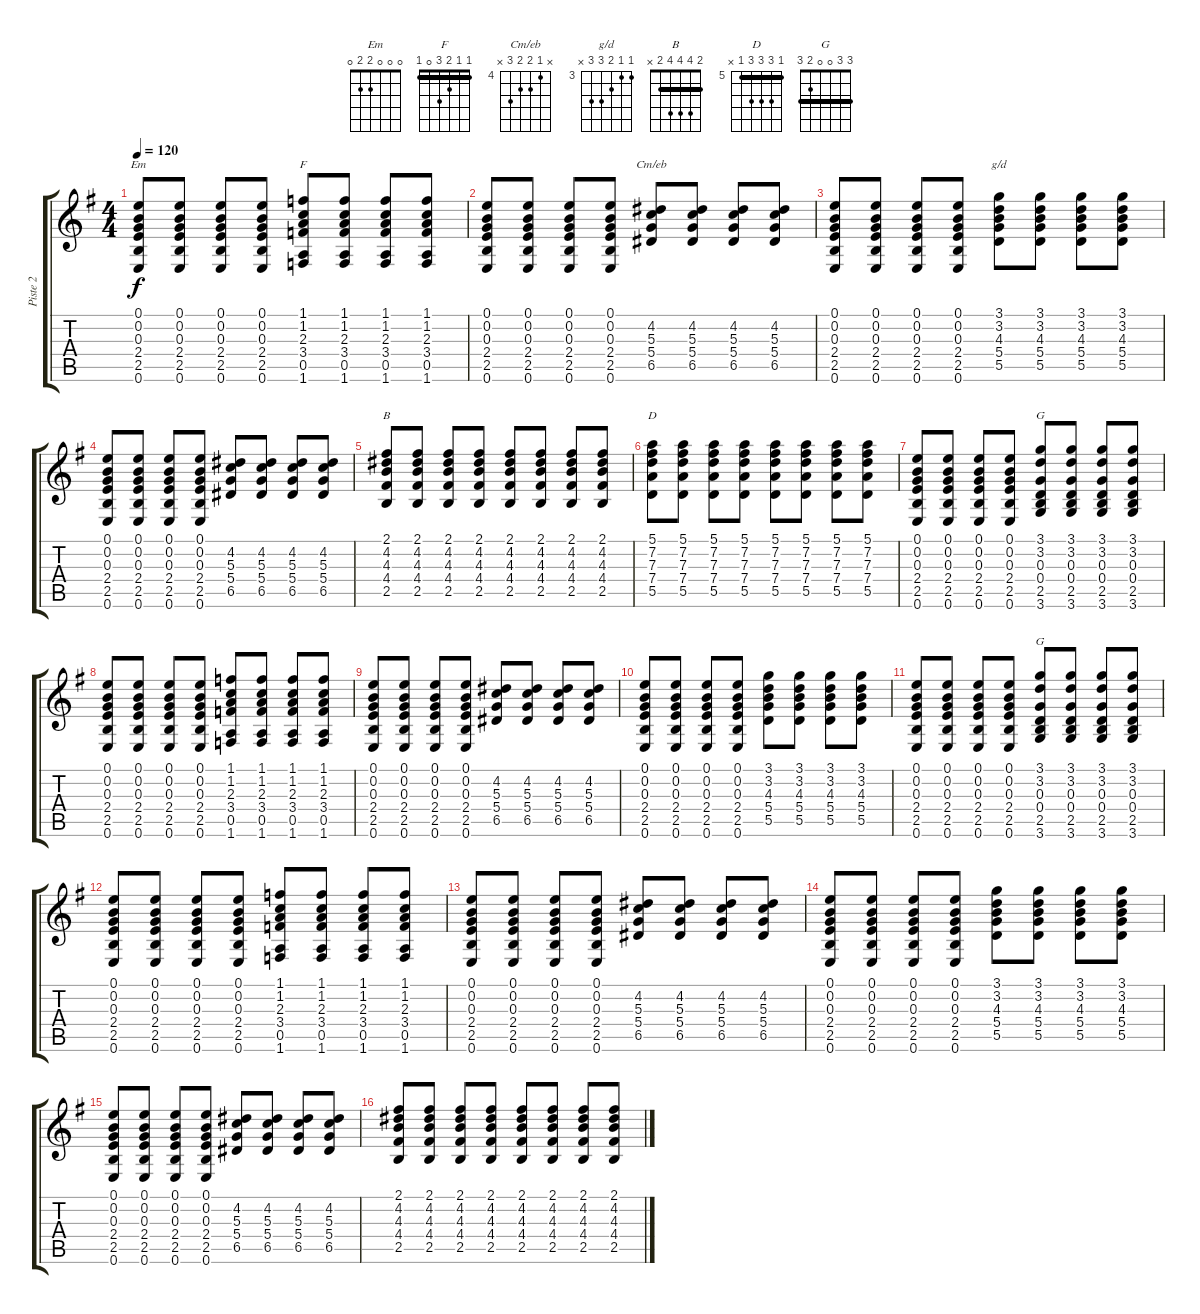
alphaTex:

\track ("Piste 2" "Piste 2") {instrument acousticguitarsteel}
\staff {score tabs}
\tuning (E4 B3 G3 D3 A2 E2) {hide}
\chord ("Em" 0 0 0 2 2 0)
\chord ("F" 1 1 2 3 0 1) {barre 1}
\chord ("Cm/eb" x 4 5 5 6 x) {firstfret 4}
\chord ("g/d" 3 3 4 5 5 x) {firstfret 3}
\chord ("B" 2 4 4 4 2 x) {barre 2}
\chord ("D" 5 7 7 7 5 x) {firstfret 5 barre 5}
\chord ("g" 3 3 0 0 2 3)
\chord ("G" 3 3 0 0 2 3) {barre 3}
\ts (4 4)
\tempo 120
\clef g2
\ks g
(0.1 0.2 0.3 2.4 2.5 0.6).8{ch "Em" dy f} (0.1 0.2 0.3 2.4 2.5 0.6).8 (0.1 0.2 0.3 2.4 2.5 0.6).8 (0.1 0.2 0.3 2.4 2.5 0.6).8 (1.1 1.2 2.3 3.4 0.5 1.6).8{ch "F"} (1.1 1.2 2.3 3.4 0.5 1.6).8 (1.1 1.2 2.3 3.4 0.5 1.6).8 (1.1 1.2 2.3 3.4 0.5 1.6).8 |
(0.1 0.2 0.3 2.4 2.5 0.6).8 (0.1 0.2 0.3 2.4 2.5 0.6).8 (0.1 0.2 0.3 2.4 2.5 0.6).8 (0.1 0.2 0.3 2.4 2.5 0.6).8 (4.2 5.3 5.4 6.5).8{ch "Cm/eb"} (4.2 5.3 5.4 6.5).8 (4.2 5.3 5.4 6.5).8 (4.2 5.3 5.4 6.5).8 |
(0.1 0.2 0.3 2.4 2.5 0.6).8 (0.1 0.2 0.3 2.4 2.5 0.6).8 (0.1 0.2 0.3 2.4 2.5 0.6).8 (0.1 0.2 0.3 2.4 2.5 0.6).8 (3.1 3.2 4.3 5.4 5.5).8{ch "g/d"} (3.1 3.2 4.3 5.4 5.5).8 (3.1 3.2 4.3 5.4 5.5).8 (3.1 3.2 4.3 5.4 5.5).8 |
(0.1 0.2 0.3 2.4 2.5 0.6).8 (0.1 0.2 0.3 2.4 2.5 0.6).8 (0.1 0.2 0.3 2.4 2.5 0.6).8 (0.1 0.2 0.3 2.4 2.5 0.6).8 (4.2 5.3 5.4 6.5).8 (4.2 5.3 5.4 6.5).8 (4.2 5.3 5.4 6.5).8 (4.2 5.3 5.4 6.5).8 |
(2.1 4.2 4.3 4.4 2.5).8{ch "B" volume 13 instrument distortionguitar} (2.1 4.2 4.3 4.4 2.5).8 (2.1 4.2 4.3 4.4 2.5).8 (2.1 4.2 4.3 4.4 2.5).8 (2.1 4.2 4.3 4.4 2.5).8 (2.1 4.2 4.3 4.4 2.5).8 (2.1 4.2 4.3 4.4 2.5).8 (2.1 4.2 4.3 4.4 2.5).8 |
(5.1 7.2 7.3 7.4 5.5).8{ch "D"} (5.1 7.2 7.3 7.4 5.5).8 (5.1 7.2 7.3 7.4 5.5).8 (5.1 7.2 7.3 7.4 5.5).8 (5.1 7.2 7.3 7.4 5.5).8 (5.1 7.2 7.3 7.4 5.5).8 (5.1 7.2 7.3 7.4 5.5).8 (5.1 7.2 7.3 7.4 5.5).8 |
(0.1 0.2 0.3 2.4 2.5 0.6).8 (0.1 0.2 0.3 2.4 2.5 0.6).8 (0.1 0.2 0.3 2.4 2.5 0.6).8 (0.1 0.2 0.3 2.4 2.5 0.6).8 (3.1 3.2 0.3 0.4 2.5 3.6).8{ch "g"} (3.1 3.2 0.3 0.4 2.5 3.6).8 (3.1 3.2 0.3 0.4 2.5 3.6).8 (3.1 3.2 0.3 0.4 2.5 3.6).8 |
(0.1 0.2 0.3 2.4 2.5 0.6).8 (0.1 0.2 0.3 2.4 2.5 0.6).8 (0.1 0.2 0.3 2.4 2.5 0.6).8 (0.1 0.2 0.3 2.4 2.5 0.6).8 (1.1 1.2 2.3 3.4 0.5 1.6).8 (1.1 1.2 2.3 3.4 0.5 1.6).8 (1.1 1.2 2.3 3.4 0.5 1.6).8 (1.1 1.2 2.3 3.4 0.5 1.6).8 |
(0.1 0.2 0.3 2.4 2.5 0.6).8 (0.1 0.2 0.3 2.4 2.5 0.6).8 (0.1 0.2 0.3 2.4 2.5 0.6).8 (0.1 0.2 0.3 2.4 2.5 0.6).8 (4.2 5.3 5.4 6.5).8 (4.2 5.3 5.4 6.5).8 (4.2 5.3 5.4 6.5).8 (4.2 5.3 5.4 6.5).8 |
(0.1 0.2 0.3 2.4 2.5 0.6).8 (0.1 0.2 0.3 2.4 2.5 0.6).8 (0.1 0.2 0.3 2.4 2.5 0.6).8 (0.1 0.2 0.3 2.4 2.5 0.6).8 (3.1 3.2 4.3 5.4 5.5).8 (3.1 3.2 4.3 5.4 5.5).8 (3.1 3.2 4.3 5.4 5.5).8 (3.1 3.2 4.3 5.4 5.5).8 |
(0.1 0.2 0.3 2.4 2.5 0.6).8 (0.1 0.2 0.3 2.4 2.5 0.6).8 (0.1 0.2 0.3 2.4 2.5 0.6).8 (0.1 0.2 0.3 2.4 2.5 0.6).8 (3.1 3.2 0.3 0.4 2.5 3.6).8{ch "G"} (3.1 3.2 0.3 0.4 2.5 3.6).8 (3.1 3.2 0.3 0.4 2.5 3.6).8 (3.1 3.2 0.3 0.4 2.5 3.6).8 |
(0.1 0.2 0.3 2.4 2.5 0.6).8 (0.1 0.2 0.3 2.4 2.5 0.6).8 (0.1 0.2 0.3 2.4 2.5 0.6).8 (0.1 0.2 0.3 2.4 2.5 0.6).8 (1.1 1.2 2.3 3.4 0.5 1.6).8 (1.1 1.2 2.3 3.4 0.5 1.6).8 (1.1 1.2 2.3 3.4 0.5 1.6).8 (1.1 1.2 2.3 3.4 0.5 1.6).8 |
(0.1 0.2 0.3 2.4 2.5 0.6).8 (0.1 0.2 0.3 2.4 2.5 0.6).8 (0.1 0.2 0.3 2.4 2.5 0.6).8 (0.1 0.2 0.3 2.4 2.5 0.6).8 (4.2 5.3 5.4 6.5).8 (4.2 5.3 5.4 6.5).8 (4.2 5.3 5.4 6.5).8 (4.2 5.3 5.4 6.5).8 |
(0.1 0.2 0.3 2.4 2.5 0.6).8 (0.1 0.2 0.3 2.4 2.5 0.6).8 (0.1 0.2 0.3 2.4 2.5 0.6).8 (0.1 0.2 0.3 2.4 2.5 0.6).8 (3.1 3.2 4.3 5.4 5.5).8 (3.1 3.2 4.3 5.4 5.5).8 (3.1 3.2 4.3 5.4 5.5).8 (3.1 3.2 4.3 5.4 5.5).8 |
(0.1 0.2 0.3 2.4 2.5 0.6).8 (0.1 0.2 0.3 2.4 2.5 0.6).8 (0.1 0.2 0.3 2.4 2.5 0.6).8 (0.1 0.2 0.3 2.4 2.5 0.6).8 (4.2 5.3 5.4 6.5).8 (4.2 5.3 5.4 6.5).8 (4.2 5.3 5.4 6.5).8 (4.2 5.3 5.4 6.5).8 |
(2.1 4.2 4.3 4.4 2.5).8{volume 13 instrument distortionguitar} (2.1 4.2 4.3 4.4 2.5).8 (2.1 4.2 4.3 4.4 2.5).8 (2.1 4.2 4.3 4.4 2.5).8 (2.1 4.2 4.3 4.4 2.5).8 (2.1 4.2 4.3 4.4 2.5).8 (2.1 4.2 4.3 4.4 2.5).8 (2.1 4.2 4.3 4.4 2.5).8
